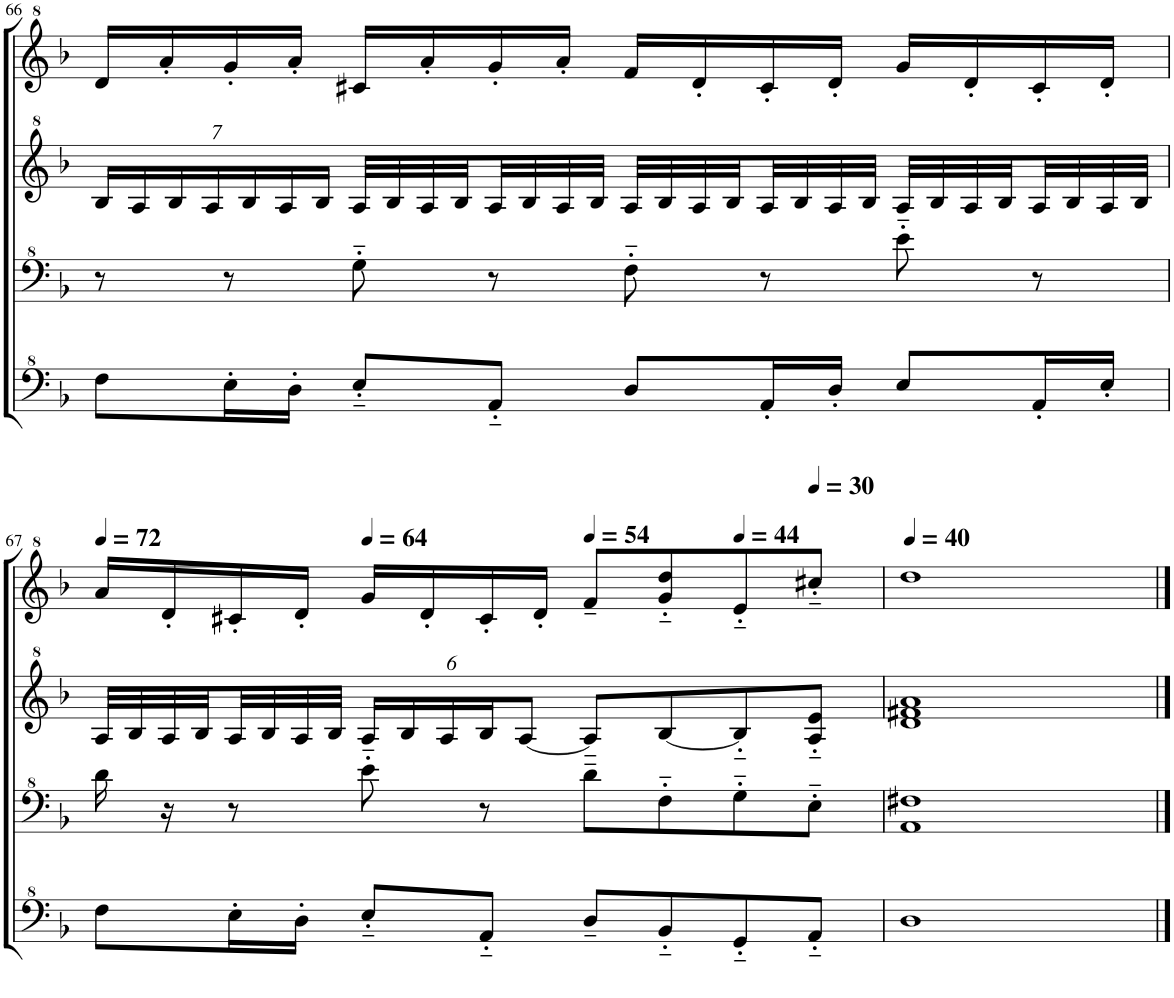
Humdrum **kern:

**kern	**kern	**kern	**kern
*part1	*part1	*part1	*part1
*staff4	*staff3	*staff2	*staff1
*I"Model III	*	*	*
!!LO:PB:g=z
*clefF^4	*clefF^4	*clefG^2	*clefG^2
*k[b-]	*k[b-]	*k[b-]	*k[b-]
*M4/4	*M4/4	*M4/4	*M4/4
*	*	*Xbrackettup	*
=66	=66	=66	=66
8f\L	8r	28b-/LL	16dd/LL
.	.	28a/	.
.	.	.	16aa'/
.	.	28b-/	.
.	.	28a/	.
16e'\L	8r	.	16gg'/
.	.	28b-/	.
.	.	28a/	.
16d'\JJ	.	.	16aa'/JJ
.	.	28b-/JJ	.
8e'~/L	8g'~\	32a/LLL	16cc#X/LL
.	.	32b-/	.
.	.	32a/	16aa'/
.	.	32b-/	.
8A'~/J	8r	32a/	16gg'/
.	.	32b-/	.
.	.	32a/	16aa'/JJ
.	.	32b-/JJJ	.
8d/L	8f'~\	32a/LLL	16ff/LL
.	.	32b-/	.
.	.	32a/	16dd'/
.	.	32b-/	.
16A'/L	8r	32a/	16cc#'/
.	.	32b-/	.
16d'/JJ	.	32a/	16dd'/JJ
.	.	32b-/JJJ	.
8e/L	8ee'~\	32a/LLL	16gg/LL
.	.	32b-/	.
.	.	32a/	16dd'/
.	.	32b-/	.
16A'/L	8r	32a/	16cc#'/
.	.	32b-/	.
16e'/JJ	.	32a/	16dd'/JJ
.	.	32b-/JJJ	.
!!LO:LB:g=z
=67	=67	=67	=67
*	*	*	*MM72
8f\L	16dd\	32a/LLL	16aa/LL
.	.	32b-/	.
.	16r	32a/	16dd'/
.	.	32b-/	.
16e'\L	8r	32a/	16cc#X'/
.	.	32b-/	.
16d'\JJ	.	32a/	16dd'/JJ
.	.	32b-/JJJ	.
*	*	*	*MM64
8e'~/L	8ee'~\	24a/LL	16gg/LL
.	.	24b-/	.
.	.	.	16dd'/
.	.	24a/	.
8A'~/J	8r	24b-/J	16cc#'/
.	.	[12a/J	.
.	.	.	16dd'/JJ
*	*	*	*MM54
8d~/L	8dd~\L	8a~/L]	8ff~/L
8B-'~/	8f'~\	[8b-/	8gg/'~ 8ddd/'~
*	*	*	*MM44
8G'~/	8g'~\	8b-'~/]	8ee'~/
*	*	*	*MM30
8A'~/J	8e'~\J	8a/'~ 8ee/'~J	8ccc#X'~/J
=68	=68	=68	=68
*	*	*	*MM40
1d	1A 1f#X	1dd 1ff#X 1aa	1ddd
==	==	==	==
*-	*-	*-	*-
